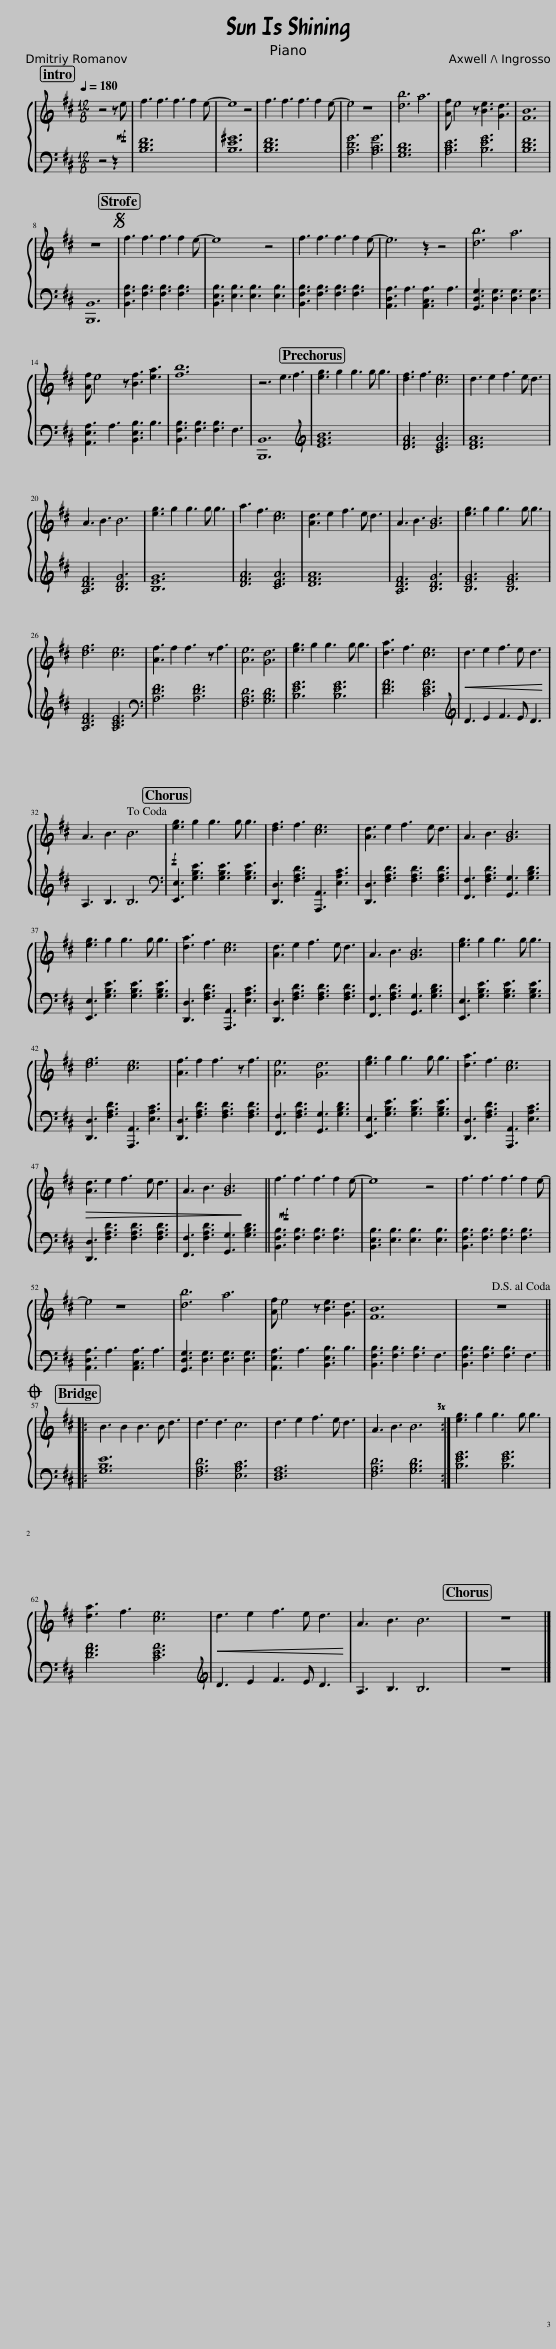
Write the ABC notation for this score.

X:1
%%score { 1 | 2 }
L:1/8
M:12/8
I:linebreak $
K:D
V:1 treble
V:2 bass
V:1
 z4 z[Q:1/4=180]!mf! e | f3 f3 f3 f2 e- | e8 z4 | f3 f3 f3 f2 e- | e4 z8 | %5
 [db]6 a6 | [Af] e4 z [Be]3 [Gd]3 | [FB]12 |$ z12 |S f3 f3 f3 f2 e- | %10
 e8 z4 | f3 f3 f3 f2 e- | e6 z2 z4 | [db]6 a6 |$ [Af] e4 z [Bf]3 [ea]3 | %15
 [fb]12 | z6 e3 f3 | [eg]3 g2 g3 g g3 | [df]3 f3 [ce]6 | d3 e2 f3 e d3 |$ %20
 A3 B3 B6 | [eg]3 g2 g3 g g3 | a3 f3 [ce]6 | [Ad]3 e2 f3 e d3 | A3 B3 [GB]6 | %25
 [eg]3 g2 g3 g g3 |$ [df]6 [ce]6 | [Af]3 f2 f3 z f3 | [Ae]6 [Gd]6 | [eg]3 g2 g3 g g3 | %30
 [da]3 f3 [ce]6 | d3 e2 f3 e d3 |$ A3 B3 B6!dacoda! |!f! [eg]3 g2 g3 g g3 | [df]3 f3 [ce]6 | %35
 [Ad]3 e2 f3 e d3 | A3 B3 [GB]6 |$ [eg]3 g2 g3 g g3 | [da]3 f3 [ce]6 | [Ad]3 e2 f3 e d3 | %40
 A3 B3 [GB]6 | [eg]3 g2 g3 g g3 |$ [df]6 [ce]6 | [Af]3 f2 f3 z f3 | [Ae]6 [Gd]6 | %45
 [eg]3 g2 g3 g g3 | [da]3 f3 [ce]6 |$!>(! [Ad]3 e2 f3 e d3!>)! | A3 B3 [GB]6 ||!mf! f3 f3 f3 f2 e- | %50
 e8 z4 | f3 f3 f3 f2 e- |$ e4 z8 | [db]6 a6 | [Af] e4 z [Be]3 [Gd]3 | %55
 [FB]12 | z12!D.S.! |:$O B3 B2 B3 B d3 | d3 d3 c6 | d3 e2 f3 e d3 | %60
 A3 B3 B6 :| [eg]3 g2 g3 g g3 |$ [da]3 f3 [ce]6 | d3 e2 f3 e d3 | A3 B3 B6 | %65
 z12 |] %66
V:2
 z4 z2 | [B,DF]12 | [B,E^G]12 | [B,DF]12 | [A,DG]6 [A,CG]6 | %5
 [G,B,D]12 | [A,CE]6 [B,EG]6 | [B,DF]12 |$ [B,,,B,,]12 | [B,,F,B,]3 [F,B,]3 [F,B,]3 [F,B,]3 | %10
 [B,,E,B,]3 [E,B,]3 [E,B,]3 [E,B,]3 | [B,,F,B,]3 [F,B,]3 [F,B,]3 [F,B,]3 | [A,,D,A,]3 A,3 [A,,C,A,]3 A,3 | [G,,D,G,]3 [D,G,]3 [D,G,]3 [D,G,]3 |$ [A,,E,A,]3 A,3 [B,,E,B,]3 B,3 | %15
 [B,,F,B,]3 [F,B,]3 [F,B,]3 F,3 | [B,,,B,,]12 |[K:treble] [EGB]12 | [DFA]6 [CEA]6 | [DFA]12 |$ %20
 [A,DF]6 [B,DG]6 | [B,EG]12 | [DFA]6 [CEA]6 | [DFA]12 | [A,DF]6 [B,DG]6 | %25
 [B,EG]6 [B,EG]6 |$ [A,DF]6 [A,CE]6 |[K:bass] [A,DF]6 [A,DF]6 | [F,A,D]6 [G,B,D]6 | [B,EG]6 [B,EG]6 | %30
 [DFA]6 [CEA]6 |[K:treble]!<(! D3 E2 F3 E D3!<)! |$ A,3 B,3 B,6 |[K:bass] [E,,E,]3 [G,B,E]3 [G,B,E]3 [G,B,E]3 | [D,,D,]3 [F,A,D]3 [A,,,A,,]3 [E,A,C]3 | %35
 [D,,D,]3 [F,A,D]3 [F,A,D]3 [F,A,D]3 | [F,,F,]3 [F,A,D]3 [G,,G,]3 [G,B,D]3 |$ [E,,E,]3 [G,B,E]3 [G,B,E]3 [G,B,E]3 | [D,,D,]3 [F,A,D]3 [A,,,A,,]3 [E,A,C]3 | [D,,D,]3 [F,A,D]3 [F,A,D]3 [F,A,D]3 | %40
 [F,,F,]3 [F,A,D]3 [G,,G,]3 [G,B,D]3 | [E,,E,]3 [G,B,E]3 [G,B,E]3 [G,B,E]3 |$ [D,,D,]3 [F,A,D]3 [A,,,A,,]3 [E,A,C]3 | [D,,D,]3 [F,A,D]3 [F,A,D]3 [F,A,D]3 | [F,,F,]3 [F,A,D]3 [G,,G,]3 [G,B,D]3 | %45
 [E,,E,]3 [G,B,E]3 [G,B,E]3 [G,B,E]3 | [D,,D,]3 [F,A,D]3 [A,,,A,,]3 [E,A,C]3 |$ [D,,D,]3 [F,A,D]3 [F,A,D]3 [F,A,D]3 | [F,,F,]3 [F,A,D]3 [G,,G,]3 [G,B,D]3 || [B,,F,B,]3 [F,B,]3 [F,B,]3 [F,B,]3 | %50
 [B,,E,B,]3 [E,B,]3 [E,B,]3 [E,B,]3 | [B,,F,B,]3 [F,B,]3 [F,B,]3 [F,B,]3 |$ [A,,D,A,]3 A,3 [A,,C,A,]3 A,3 | [G,,D,G,]3 [D,G,]3 [D,G,]3 [D,G,]3 | [A,,E,A,]3 A,3 [B,,E,B,]3 B,3 | %55
 [B,,F,B,]3 [F,B,]3 [F,B,]3 F,3 | [B,,F,B,]3 [F,B,]3 [F,B,]3 F,3 |:$ [G,B,E]12 | [F,A,D]6 [E,A,C]6 | [D,F,A,]12 | %60
 [F,A,D]6 [G,B,D]6 :| [B,EG]6 [B,EG]6 |$ [DFA]6 [CEA]6 |[K:treble]!<(! D3 E2 F3 E D3!<)! | A,3 B,3 B,6 | %65
 z12 |] %66
